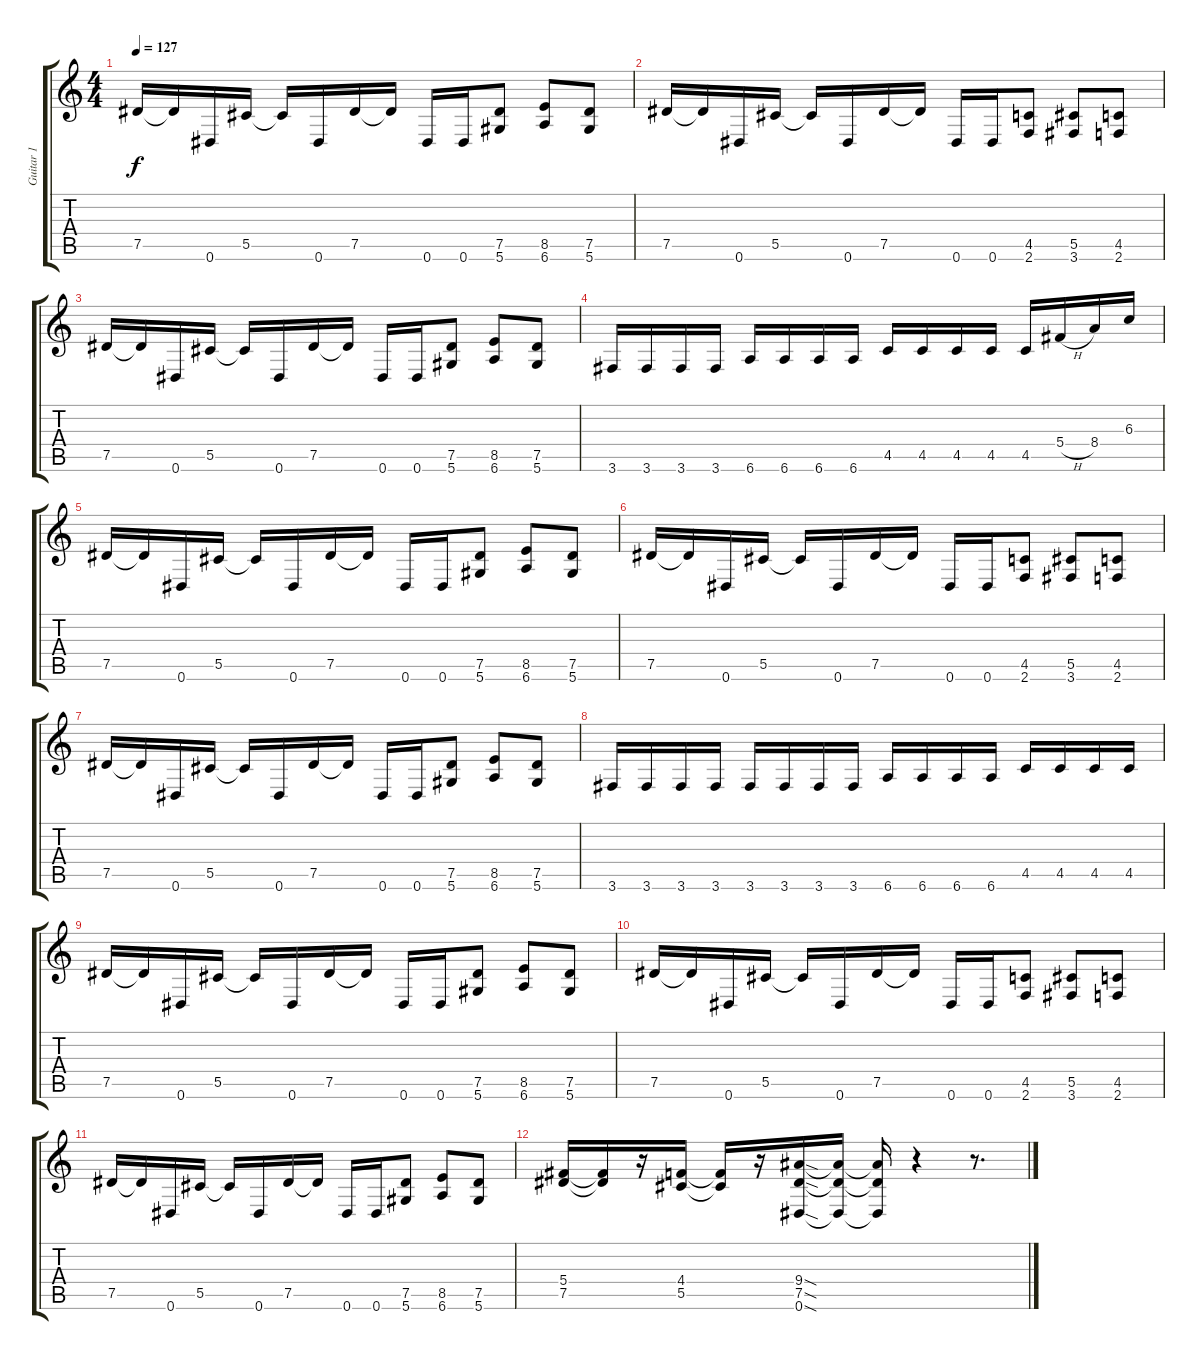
\track ("Guitar 1" "Guitar 1") {instrument distortionguitar}
\staff {score tabs}
\tuning (Eb4 Bb3 Gb3 Db3 Ab2 Eb2) {hide}
\ts (4 4)
\tempo 127
\clef g2
\ks c
7.5.16{dy f} 7.5{t}.16 0.6.16 5.5.16 5.5{t}.16 0.6.16 7.5.16 7.5{t}.16 0.6.16 0.6.16 (7.5 5.6).8 (8.5 6.6).8 (7.5 5.6).8 |
7.5.16 7.5{t}.16 0.6.16 5.5.16 5.5{t}.16 0.6.16 7.5.16 7.5{t}.16 0.6.16 0.6.16 (4.5 2.6).8 (5.5 3.6).8 (4.5 2.6).8 |
7.5.16 7.5{t}.16 0.6.16 5.5.16 5.5{t}.16 0.6.16 7.5.16 7.5{t}.16 0.6.16 0.6.16 (7.5 5.6).8 (8.5 6.6).8 (7.5 5.6).8 |
3.6.16 3.6.16 3.6.16 3.6.16 6.6.16 6.6.16 6.6.16 6.6.16 4.5.16 4.5.16 4.5.16 4.5.16 4.5.16 5.4{h}.16 8.4.16 6.3.16 |
7.5.16 7.5{t}.16 0.6.16 5.5.16 5.5{t}.16 0.6.16 7.5.16 7.5{t}.16 0.6.16 0.6.16 (7.5 5.6).8 (8.5 6.6).8 (7.5 5.6).8 |
7.5.16 7.5{t}.16 0.6.16 5.5.16 5.5{t}.16 0.6.16 7.5.16 7.5{t}.16 0.6.16 0.6.16 (4.5 2.6).8 (5.5 3.6).8 (4.5 2.6).8 |
7.5.16 7.5{t}.16 0.6.16 5.5.16 5.5{t}.16 0.6.16 7.5.16 7.5{t}.16 0.6.16 0.6.16 (7.5 5.6).8 (8.5 6.6).8 (7.5 5.6).8 |
3.6.16 3.6.16 3.6.16 3.6.16 3.6.16 3.6.16 3.6.16 3.6.16 6.6.16 6.6.16 6.6.16 6.6.16 4.5.16 4.5.16 4.5.16 4.5.16 |
7.5.16 7.5{t}.16 0.6.16 5.5.16 5.5{t}.16 0.6.16 7.5.16 7.5{t}.16 0.6.16 0.6.16 (7.5 5.6).8 (8.5 6.6).8 (7.5 5.6).8 |
7.5.16 7.5{t}.16 0.6.16 5.5.16 5.5{t}.16 0.6.16 7.5.16 7.5{t}.16 0.6.16 0.6.16 (4.5 2.6).8 (5.5 3.6).8 (4.5 2.6).8 |
7.5.16 7.5{t}.16 0.6.16 5.5.16 5.5{t}.16 0.6.16 7.5.16 7.5{t}.16 0.6.16 0.6.16 (7.5 5.6).8 (8.5 6.6).8 (7.5 5.6).8 |
(5.4 7.5).16 (5.4{t} 7.5{t}).16 r.16 (4.4 5.5).16 (4.4{t} 5.5{t}).16 r.16 (9.4{sod} 7.5{sod} 0.6{sod}).16 (9.4{t} 7.5{t} 0.6{t}).16 (9.4{t} 7.5{t} 0.6{t}).16 r.4 r.8{d}
